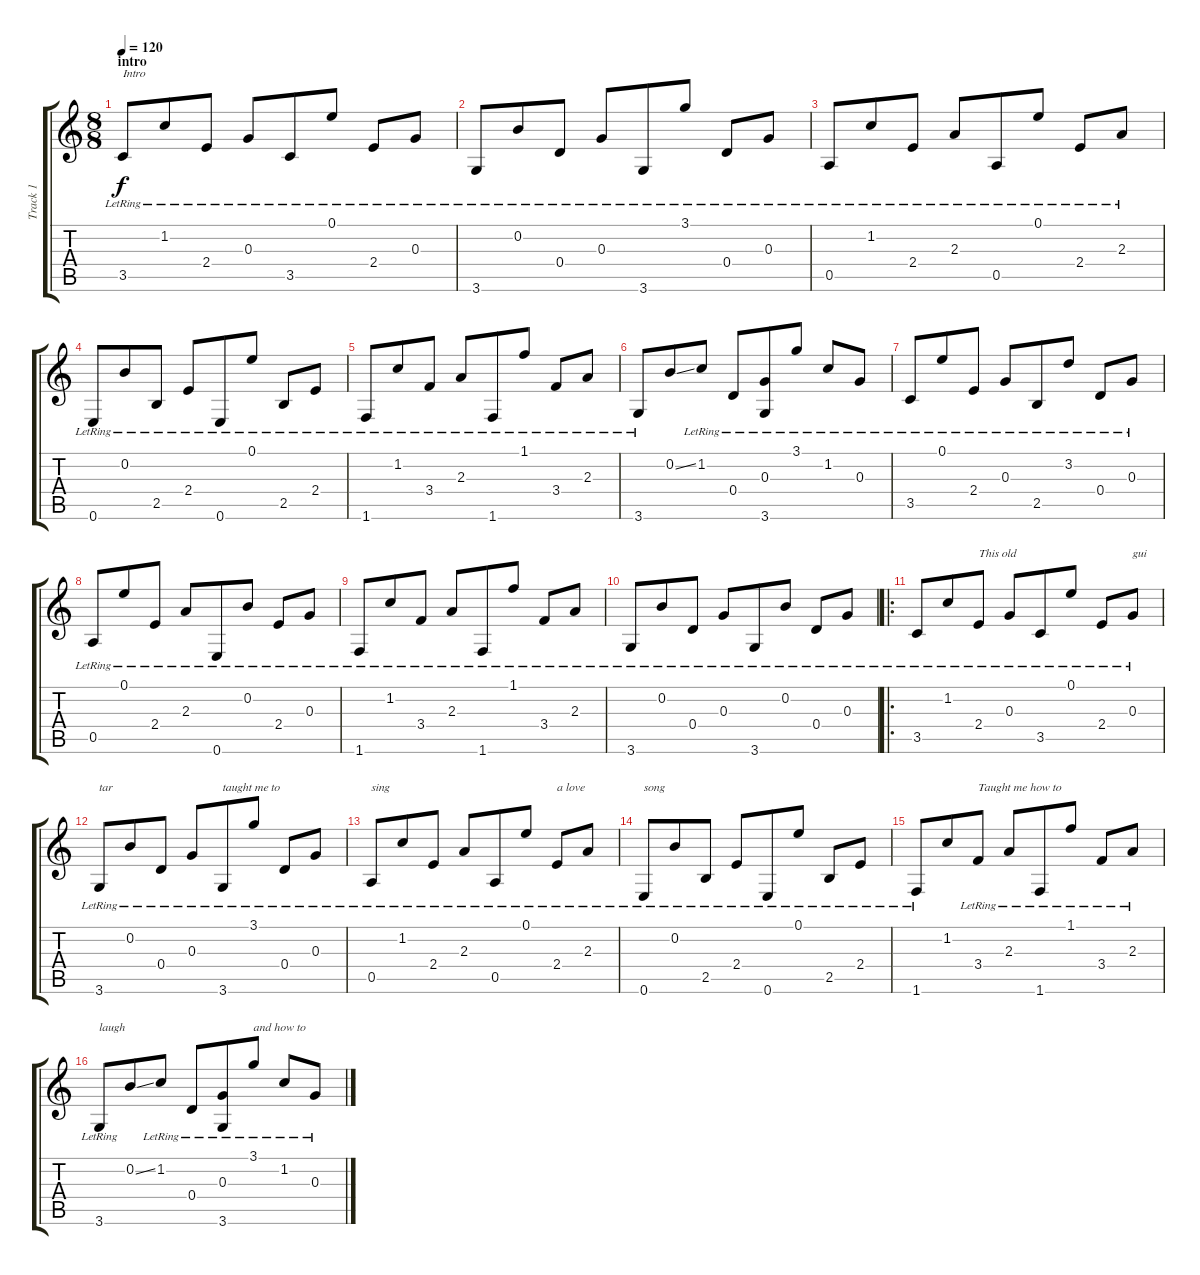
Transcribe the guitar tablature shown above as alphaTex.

\track ("Track 1" "Track 1") {instrument acousticguitarnylon}
\staff {score tabs}
\tuning (E4 B3 G3 D3 A2 E2) {hide}
\ts (8 8)
\section ("" "intro")
\tempo 120
\clef g2
\ks c
3.5{lr}.8{txt "Intro" dy f instrument acousticguitarnylon} 1.2{lr}.8 2.4{lr}.8 0.3{lr}.8 3.5{lr}.8 0.1{lr}.8 2.4{lr}.8 0.3{lr}.8 |
3.6{lr}.8 0.2{lr}.8 0.4{lr}.8 0.3{lr}.8 3.6{lr}.8 3.1{lr}.8 0.4{lr}.8 0.3{lr}.8 |
0.5{lr}.8 1.2{lr}.8 2.4{lr}.8 2.3{lr}.8 0.5{lr}.8 0.1{lr}.8 2.4{lr}.8 2.3{lr}.8 |
0.6{lr}.8 0.2{lr}.8 2.5{lr}.8 2.4{lr}.8 0.6{lr}.8 0.1{lr}.8 2.5{lr}.8 2.4{lr}.8 |
1.6{lr}.8 1.2{lr}.8 3.4{lr}.8 2.3{lr}.8 1.6{lr}.8 1.1{lr}.8 3.4{lr}.8 2.3{lr}.8 |
3.6{lr}.8 0.2{ss}.8 1.2{lr}.8 0.4{lr}.8 (0.3 3.6{lr}).8 3.1{lr}.8 1.2{lr}.8 0.3{lr}.8 |
3.5{lr}.8 0.1{lr}.8 2.4{lr}.8 0.3{lr}.8 2.5{lr}.8 3.2{lr}.8 0.4{lr}.8 0.3{lr}.8 |
0.5{lr}.8 0.1{lr}.8 2.4{lr}.8 2.3{lr}.8 0.6{lr}.8 0.2{lr}.8 2.4{lr}.8 0.3{lr}.8 |
1.6{lr}.8 1.2{lr}.8 3.4{lr}.8 2.3{lr}.8 1.6{lr}.8 1.1{lr}.8 3.4{lr}.8 2.3{lr}.8 |
3.6{lr}.8 0.2{lr}.8 0.4{lr}.8 0.3{lr}.8 3.6{lr}.8 0.2{lr}.8 0.4{lr}.8 0.3{lr}.8 |
\ro
3.5{lr}.8 1.2{lr}.8 2.4{lr}.8{txt "This old"} 0.3{lr}.8 3.5{lr}.8 0.1{lr}.8 2.4{lr}.8 0.3{lr}.8{txt "gui"} |
3.6{lr}.8{txt "tar"} 0.2{lr}.8 0.4{lr}.8 0.3{lr}.8 3.6{lr}.8{txt "taught me to"} 3.1{lr}.8 0.4{lr}.8 0.3{lr}.8 |
0.5{lr}.8{txt "sing"} 1.2{lr}.8 2.4{lr}.8 2.3{lr}.8 0.5{lr}.8 0.1{lr}.8 2.4{lr}.8{txt "a love"} 2.3{lr}.8 |
0.6{lr}.8{txt "song"} 0.2{lr}.8 2.5{lr}.8 2.4{lr}.8 0.6{lr}.8 0.1{lr}.8 2.5{lr}.8 2.4{lr}.8 |
1.6{lr}.8 1.2.8 3.4{lr}.8{txt "Taught me how to "} 2.3{lr}.8 1.6{lr}.8 1.1{lr}.8 3.4{lr}.8 2.3{lr}.8 |
3.6{lr}.8{txt "laugh"} 0.2{ss}.8 1.2{lr}.8 0.4{lr}.8 (0.3 3.6{lr}).8 3.1{lr}.8{txt "and how to "} 1.2{lr}.8 0.3{lr}.8
